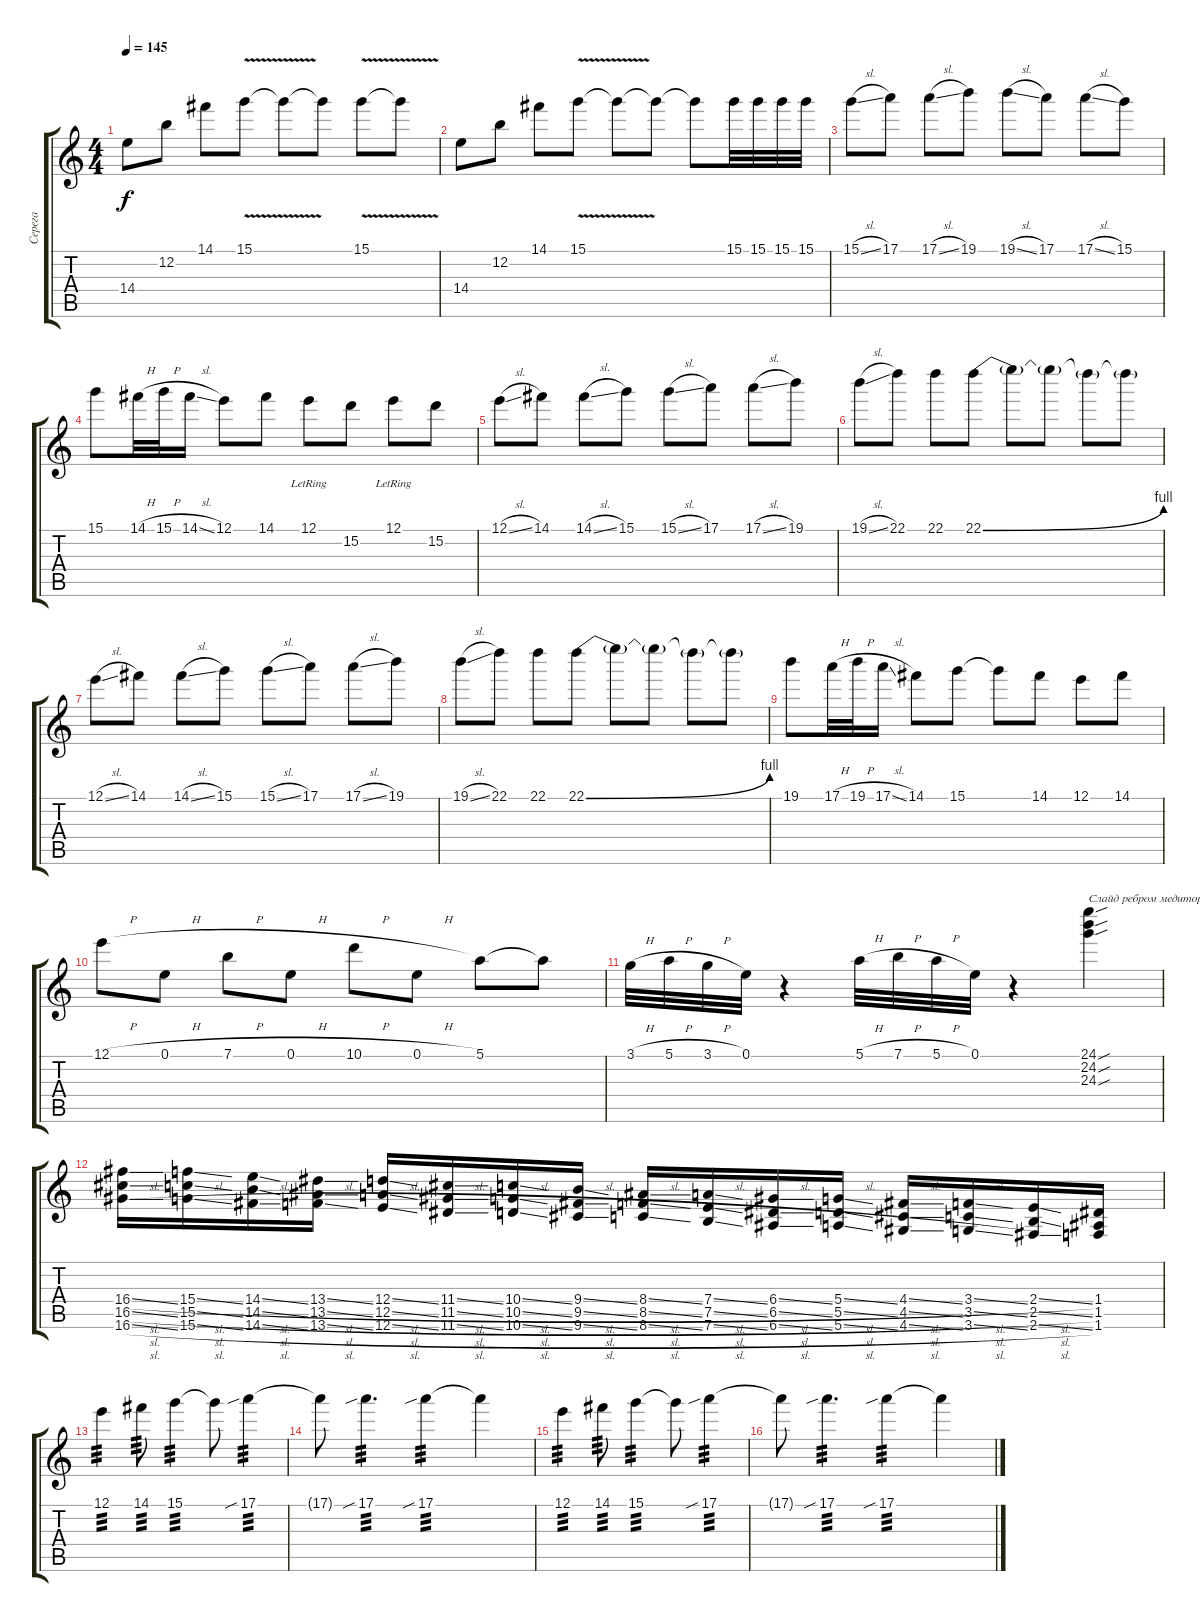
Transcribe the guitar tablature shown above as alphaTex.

\track ("Серега" "Серега") {instrument distortionguitar}
\staff {score tabs}
\tuning (E4 B3 G3 D3 A2 E2) {hide}
\ts (4 4)
\tempo 145
\clef g2
\ks c
14.4.8{dy f} 12.2.8 14.1.8 15.1{v}.8 15.1{t}.8 15.1{t}.8 15.1{v}.8 15.1{t}.8 |
14.4.8 12.2.8 14.1.8 15.1{v}.8 15.1{t}.8 15.1{t}.8 15.1{t}.8 15.1.32 15.1.32 15.1.32 15.1.32 |
15.1{sl}.8 17.1.8 17.1{sl}.8 19.1.8 19.1{sl}.8 17.1.8 17.1{sl}.8 15.1.8 |
15.1.8 14.1{h}.32 15.1{h}.32 14.1{sl}.16 12.1.8 14.1.8 12.1{lr}.8 15.2.8 12.1{lr}.8 15.2.8 |
12.1{sl}.8 14.1.8 14.1{sl}.8 15.1.8 15.1{sl}.8 17.1.8 17.1{sl}.8 19.1.8 |
19.1{sl}.8 22.1.8 22.1.8 22.1{be (bend 0 0 60 4)}.8 22.1{t}.8 22.1{t}.8 22.1{t}.8 22.1{t}.8 |
12.1{sl}.8 14.1.8 14.1{sl}.8 15.1.8 15.1{sl}.8 17.1.8 17.1{sl}.8 19.1.8 |
19.1{sl}.8 22.1.8 22.1.8 22.1{be (bend 0 0 60 4)}.8 22.1{t}.8 22.1{t}.8 22.1{t}.8 22.1{t}.8 |
19.1.8 17.1{h}.32 19.1{h}.32 17.1{sl}.16 14.1.8 15.1.8 15.1{t}.8 14.1.8 12.1.8 14.1.8 |
12.1{h}.8 0.1{h}.8 7.1{h}.8 0.1{h}.8 10.1{h}.8 0.1{h}.8 5.1.8 5.1{t}.8 |
3.1{h}.32 5.1{h}.32 3.1{h}.32 0.1.32 r.4 5.1{h}.32 7.1{h}.32 5.1{h}.32 0.1.32 r.4 (24.1{sou} 24.2{sou} 24.3{sou}).4{txt "Слайд ребром медитора по струнам"} |
(16.4{sl} 16.5{sl} 16.6{sl}).16 (15.4{sl} 15.5{sl} 15.6{sl}).16 (14.4{sl} 14.5{sl} 14.6{sl}).16 (13.4{sl} 13.5{sl} 13.6{sl}).16 (12.4{sl} 12.5{sl} 12.6{sl}).16 (11.4{sl} 11.5{sl} 11.6{sl}).16 (10.4{sl} 10.5{sl} 10.6{sl}).16 (9.4{sl} 9.5{sl} 9.6{sl}).16 (8.4{sl} 8.5{sl} 8.6{sl}).16 (7.4{sl} 7.5{sl} 7.6{sl}).16 (6.4{sl} 6.5{sl} 6.6{sl}).16 (5.4{sl} 5.5{sl} 5.6{sl}).16 (4.4{sl} 4.5{sl} 4.6{sl}).16 (3.4{sl} 3.5{sl} 3.6{sl}).16 (2.4{sl} 2.5{sl} 2.6{sl}).16 (1.4 1.5 1.6).16 |
12.1.4{tp 3} 14.1.8{tp 3} 15.1.4{tp 3} 15.1{t}.8 17.1{sib}.4{tp 3} |
17.1{t}.8 17.1{sib}.4{d tp 3} 17.1{sib}.4{tp 3} 17.1{t}.4 |
12.1.4{tp 3} 14.1.8{tp 3} 15.1.4{tp 3} 15.1{t}.8 17.1{sib}.4{tp 3} |
17.1{t}.8 17.1{sib}.4{d tp 3} 17.1{sib}.4{tp 3} 17.1{t}.4
